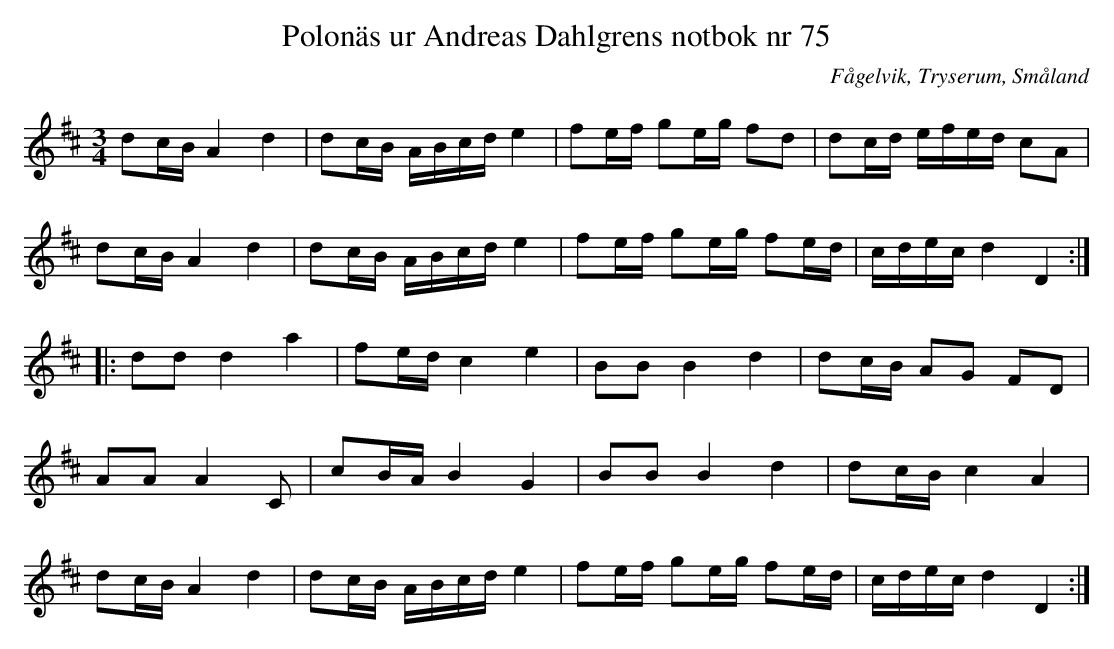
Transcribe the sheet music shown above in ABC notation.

X:1
T: Polonäs ur Andreas Dahlgrens notbok nr 75
O: Fågelvik, Tryserum, Småland
M: 3/4
L: 1/16
K: D
d2cB A4 d4 | d2cB ABcd e4 | f2ef g2eg f2d2 | d2cd efed c2A2 |
d2cB A4 d4 | d2cB ABcd e4 | f2ef g2eg f2ed | cdec d4 D4 ::
d2d2 d4 a4 | f2ed c4 e4 | B2B2 B4 d4 | d2cB A2G2 F2D2 |
A2A2 A4 C2 | c2BA B4 G4 | B2B2 B4 d4 | d2cB c4 A4 |
d2cB A4 d4 | d2cB ABcd e4 | f2ef g2eg f2ed | cdec d4 D4 :|
